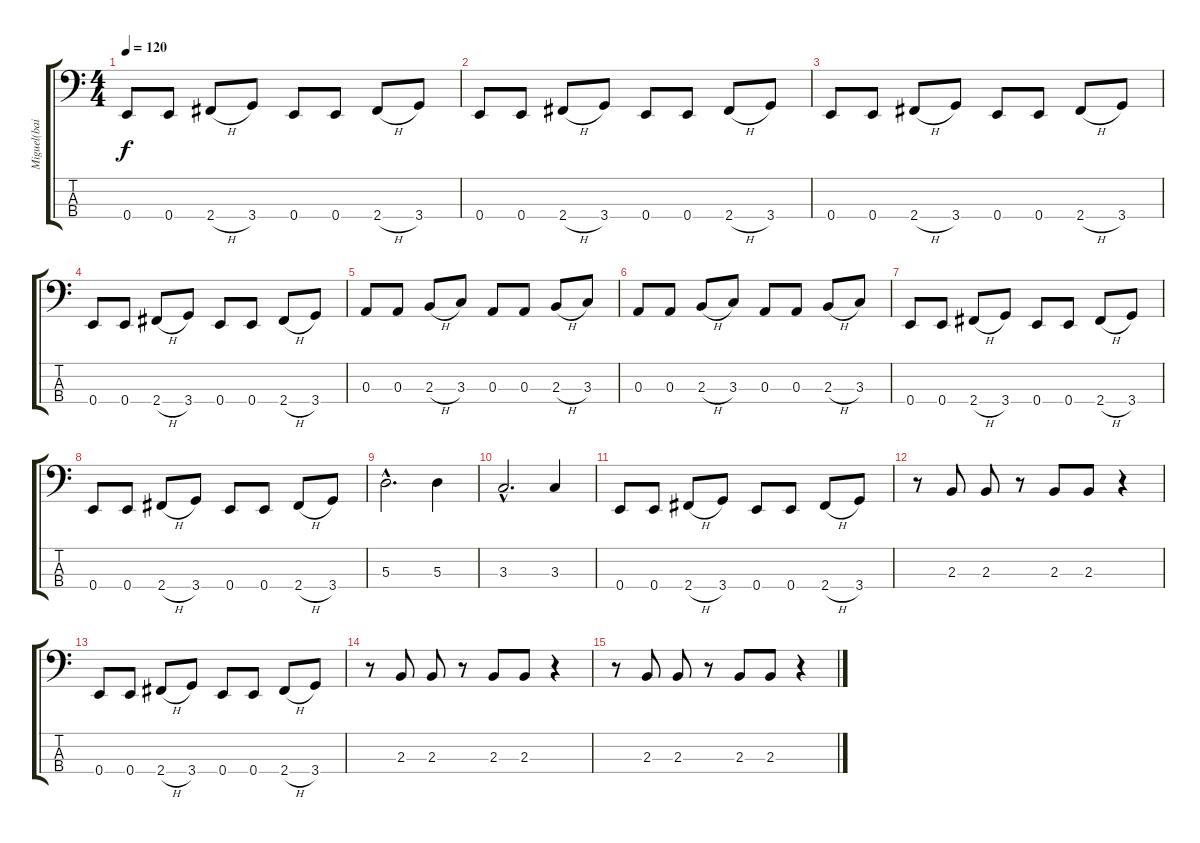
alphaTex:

\track ("Miguel(baixo)" "Miguel(bai") {instrument electricbassfinger}
\staff {score tabs}
\tuning (G2 D2 A1 E1) {hide}
\ts (4 4)
\tempo 120
\clef f4
\ks c
0.4.8{dy f} 0.4.8 2.4{h}.8 3.4.8 0.4.8 0.4.8 2.4{h}.8 3.4.8 |
0.4.8 0.4.8 2.4{h}.8 3.4.8 0.4.8 0.4.8 2.4{h}.8 3.4.8 |
0.4.8 0.4.8 2.4{h}.8 3.4.8 0.4.8 0.4.8 2.4{h}.8 3.4.8 |
0.4.8 0.4.8 2.4{h}.8 3.4.8 0.4.8 0.4.8 2.4{h}.8 3.4.8 |
0.3.8 0.3.8 2.3{h}.8 3.3.8 0.3.8 0.3.8 2.3{h}.8 3.3.8 |
0.3.8 0.3.8 2.3{h}.8 3.3.8 0.3.8 0.3.8 2.3{h}.8 3.3.8 |
0.4.8 0.4.8 2.4{h}.8 3.4.8 0.4.8 0.4.8 2.4{h}.8 3.4.8 |
0.4.8 0.4.8 2.4{h}.8 3.4.8 0.4.8 0.4.8 2.4{h}.8 3.4.8 |
5.3{hac}.2{d} 5.3.4 |
3.3{hac}.2{d} 3.3.4 |
0.4.8 0.4.8 2.4{h}.8 3.4.8 0.4.8 0.4.8 2.4{h}.8 3.4.8 |
r.8 2.3.8 2.3.8 r.8 2.3.8 2.3.8 r.4 |
0.4.8 0.4.8 2.4{h}.8 3.4.8 0.4.8 0.4.8 2.4{h}.8 3.4.8 |
r.8 2.3.8 2.3.8 r.8 2.3.8 2.3.8 r.4 |
r.8 2.3.8 2.3.8 r.8 2.3.8 2.3.8 r.4
